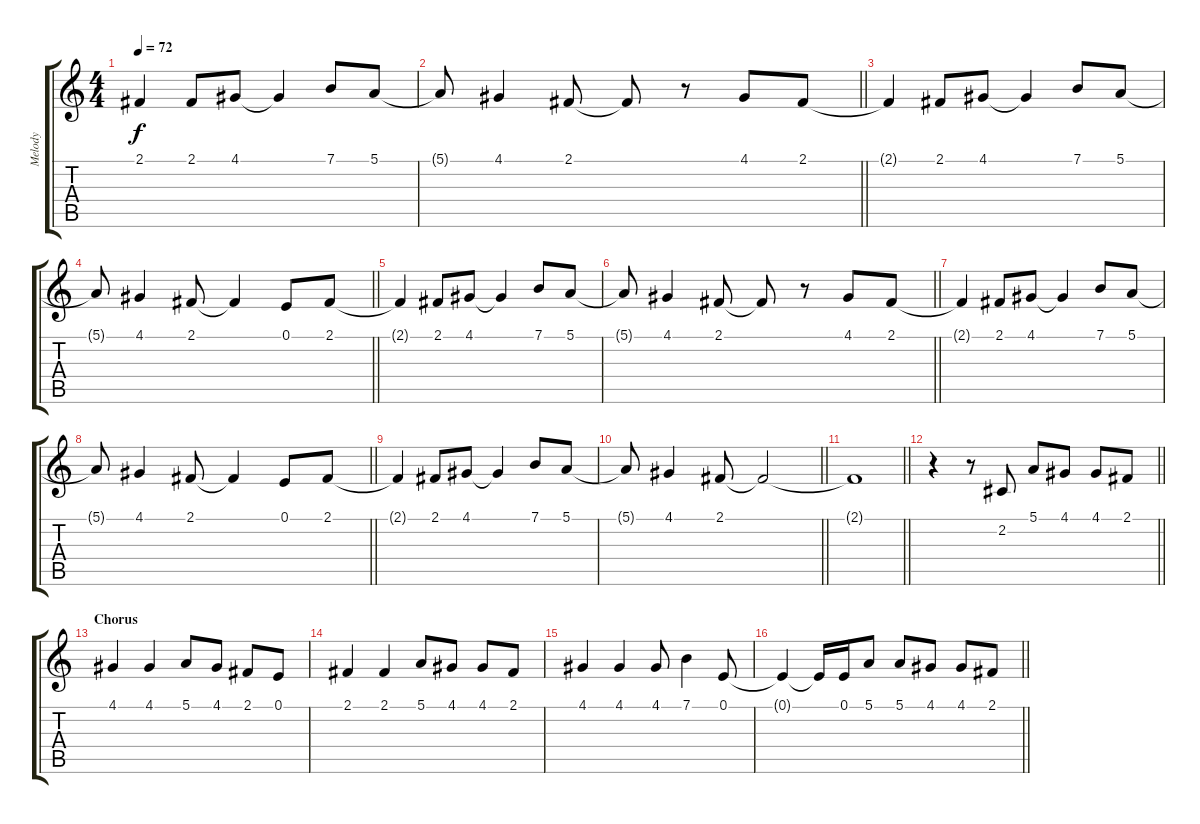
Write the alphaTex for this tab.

\track ("Melody" "Melody") {instrument clarinet}
\staff {score tabs}
\tuning (E4 B3 G3 D3 A2 E2) {hide}
\ts (4 4)
\tempo 72
\clef g2
\ks c
2.1{t}.4{dy f} 2.1.8 4.1.8 4.1{t}.4 7.1.8 5.1.8 |
\barLineRight lightlight
5.1{t}.8 4.1.4 2.1.8 2.1{t}.8 r.8 4.1.8 2.1.8 |
2.1{t}.4 2.1.8 4.1.8 4.1{t}.4 7.1.8 5.1.8 |
\barLineRight lightlight
5.1{t}.8 4.1.4 2.1.8 2.1{t}.4 0.1.8 2.1.8 |
2.1{t}.4 2.1.8 4.1.8 4.1{t}.4 7.1.8 5.1.8 |
\barLineRight lightlight
5.1{t}.8 4.1.4 2.1.8 2.1{t}.8 r.8 4.1.8 2.1.8 |
2.1{t}.4 2.1.8 4.1.8 4.1{t}.4 7.1.8 5.1.8 |
\barLineRight lightlight
5.1{t}.8 4.1.4 2.1.8 2.1{t}.4 0.1.8 2.1.8 |
2.1{t}.4 2.1.8 4.1.8 4.1{t}.4 7.1.8 5.1.8 |
\barLineRight lightlight
5.1{t}.8 4.1.4 2.1.8 2.1{t}.2 |
\barLineRight lightlight
2.1{t}.1 |
\barLineRight lightlight
r.4 r.8 2.2.8 5.1.8 4.1.8 4.1.8 2.1.8 |
\section ("" "Chorus")
4.1.4 4.1.4 5.1.8 4.1.8 2.1.8 0.1.8 |
2.1.4 2.1.4 5.1.8 4.1.8 4.1.8 2.1.8 |
4.1.4 4.1.4 4.1.8 7.1.4 0.1.8 |
\barLineRight lightlight
0.1{t}.4 0.1{t}.16 0.1.16 5.1.8 5.1.8 4.1.8 4.1.8 2.1.8
